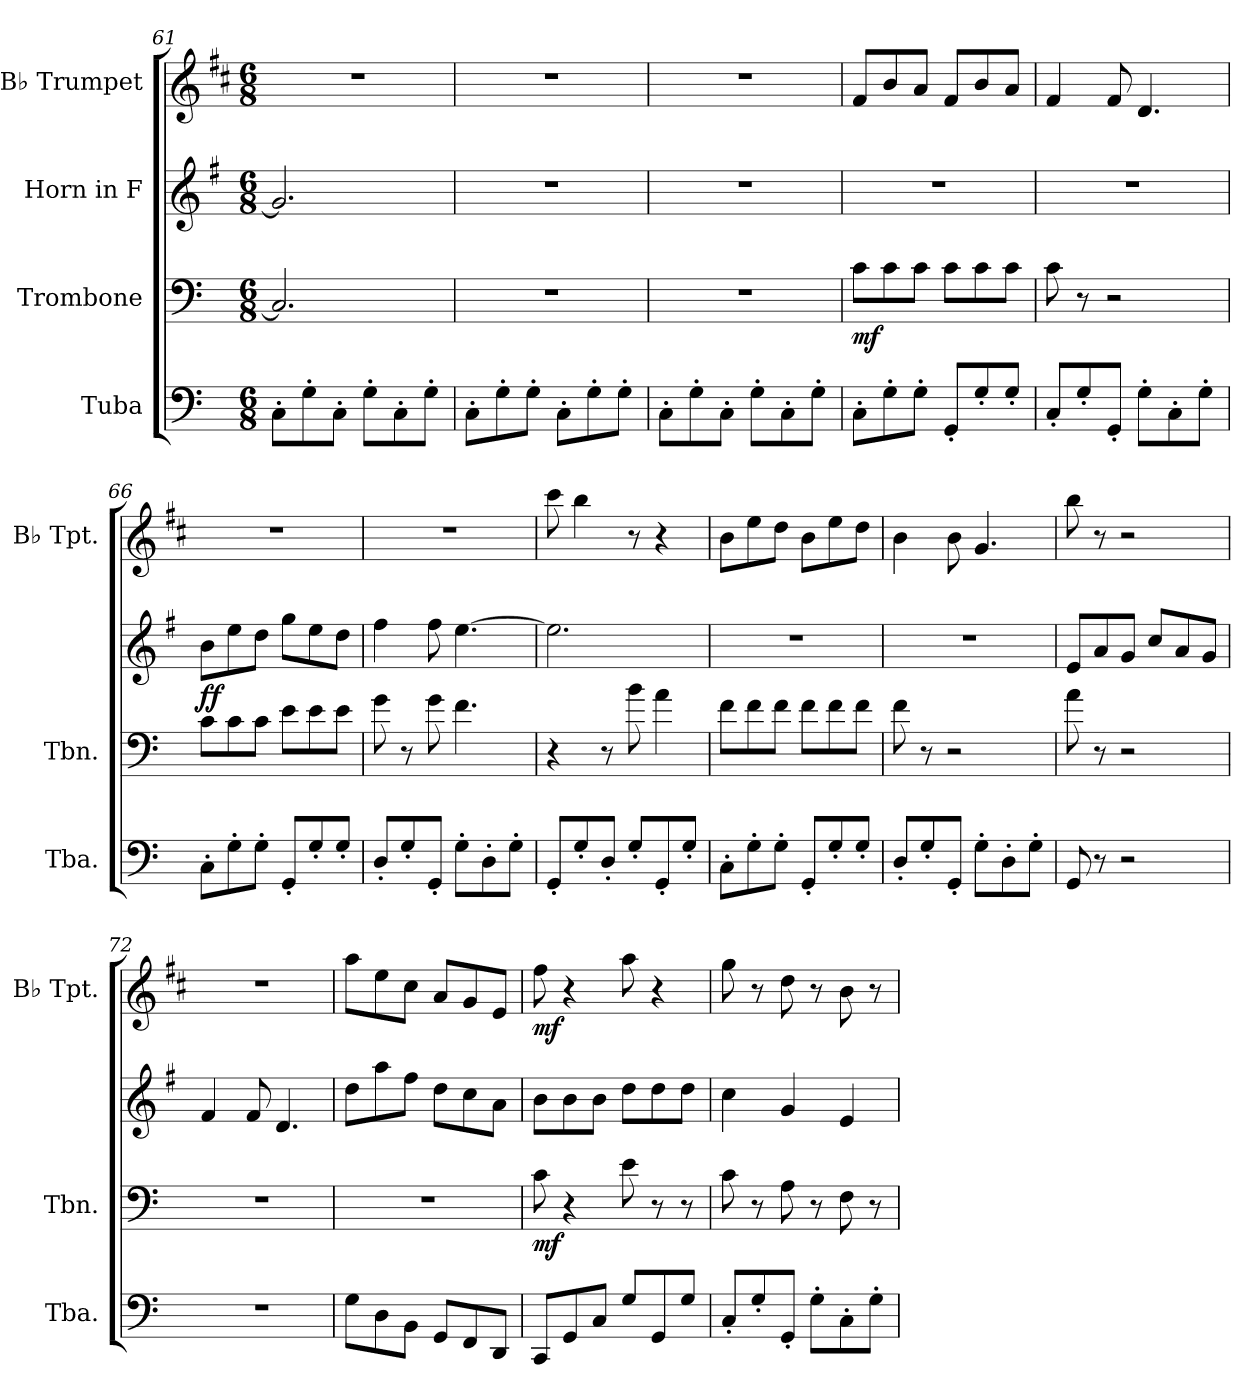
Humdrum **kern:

**kern	**kern	**dynam	**kern	**dynam	**kern	**dynam
*part4	*part3	*part3	*part2	*part2	*part1	*part1
*staff4	*staff3	*staff3	*staff2	*staff2	*staff1	*staff1
*I"Tuba	*I"Trombone	*	*I"Horn in F	*	*I"B♭ Trumpet	*
*I'Tba.	*I'Tbn.	*	*	*	*I'B♭ Tpt.	*
*clefF4	*clefF4	*	*clefG2	*	*clefG2	*
*	*	*	*ITrd4c7	*	*ITrd1c2	*
*k[]	*k[]	*	*k[]	*	*k[]	*
*M6/8	*M6/8	*	*M6/8	*	*M6/8	*
=61	=61	=61	=61	=61	=61	=61
8C'\L	2.C/]	.	2.c/]	.	2.r	.
8G'\	.	.	.	.	.	.
8C'\J	.	.	.	.	.	.
8G'\L	.	.	.	.	.	.
8C'\	.	.	.	.	.	.
8G'\J	.	.	.	.	.	.
=62	=62	=62	=62	=62	=62	=62
8C'\L	2.r	.	2.r	.	2.r	.
8G'\	.	.	.	.	.	.
8G'\J	.	.	.	.	.	.
8C'\L	.	.	.	.	.	.
8G'\	.	.	.	.	.	.
8G'\J	.	.	.	.	.	.
=63	=63	=63	=63	=63	=63	=63
8C'\L	2.r	.	2.r	.	2.r	.
8G'\	.	.	.	.	.	.
8C'\J	.	.	.	.	.	.
8G'\L	.	.	.	.	.	.
8C'\	.	.	.	.	.	.
8G'\J	.	.	.	.	.	.
!!LO:LB:g=z
=64	=64	=64	=64	=64	=64	=64
!	!	!LO:DY:b	!	!	!	!
8C'\L	8c\L	mf	2.r	.	8e/L	.
8G'\	8c\	.	.	.	8a/	.
8G'\J	8c\J	.	.	.	8g/J	.
8GG'/L	8c\L	.	.	.	8e/L	.
8G'/	8c\	.	.	.	8a/	.
8G'/J	8c\J	.	.	.	8g/J	.
=65	=65	=65	=65	=65	=65	=65
8C'/L	8c\	.	2.r	.	4e/	.
8G'/	8r	.	.	.	.	.
8GG'/J	2r	.	.	.	8e/	.
8G'\L	.	.	.	.	4.c/	.
8C'\	.	.	.	.	.	.
8G'\J	.	.	.	.	.	.
=66	=66	=66	=66	=66	=66	=66
!	!	!	!	!LO:DY:b	!	!
8C'\L	8c\L	.	8e\L	ff	2.r	.
8G'\	8c\	.	8a\	.	.	.
8G'\J	8c\J	.	8g\J	.	.	.
8GG'/L	8e\L	.	8cc\L	.	.	.
8G'/	8e\	.	8a\	.	.	.
8G'/J	8e\J	.	8g\J	.	.	.
=67	=67	=67	=67	=67	=67	=67
8D'/L	8g\	.	4b\	.	2.r	.
8G'/	8r	.	.	.	.	.
8GG'/J	8g\	.	8b\	.	.	.
8G'\L	4.f\	.	[4.a\	.	.	.
8D'\	.	.	.	.	.	.
8G'\J	.	.	.	.	.	.
=68	=68	=68	=68	=68	=68	=68
8GG'/L	4r	.	2.a\]	.	8bb\	.
8G'/	.	.	.	.	4aa\	.
8D'/J	8r	.	.	.	.	.
8G'/L	8b\	.	.	.	8r	.
8GG'/	4a\	.	.	.	4r	.
8G'/J	.	.	.	.	.	.
!!LO:PB:g=z
=69	=69	=69	=69	=69	=69	=69
8C'\L	8f\L	.	2.r	.	8a\L	.
8G'\	8f\	.	.	.	8dd\	.
8G'\J	8f\J	.	.	.	8cc\J	.
8GG'/L	8f\L	.	.	.	8a\L	.
8G'/	8f\	.	.	.	8dd\	.
8G'/J	8f\J	.	.	.	8cc\J	.
=70	=70	=70	=70	=70	=70	=70
8D'/L	8f\	.	2.r	.	4a\	.
8G'/	8r	.	.	.	.	.
8GG'/J	2r	.	.	.	8a\	.
8G'\L	.	.	.	.	4.f/	.
8D'\	.	.	.	.	.	.
8G'\J	.	.	.	.	.	.
=71	=71	=71	=71	=71	=71	=71
8GG/	8a\	.	8A/L	.	8aa\	.
8r	8r	.	8d/	.	8r	.
2r	2r	.	8c/J	.	2r	.
.	.	.	8f/L	.	.	.
.	.	.	8d/	.	.	.
.	.	.	8c/J	.	.	.
=72	=72	=72	=72	=72	=72	=72
2.r	2.r	.	4B/	.	2.r	.
.	.	.	8B/	.	.	.
.	.	.	4.G/	.	.	.
=73	=73	=73	=73	=73	=73	=73
8G\L	2.r	.	8g\L	.	8gg\L	.
8D\	.	.	8dd\	.	8dd\	.
8BB\J	.	.	8b\J	.	8b\J	.
8GG/L	.	.	8g\L	.	8g/L	.
8FF/	.	.	8f\	.	8f/	.
8DD/J	.	.	8d\J	.	8d/J	.
=74	=74	=74	=74	=74	=74	=74
!	!	!LO:DY:b	!	!	!	!LO:DY:b
8CC/L	8c\	mf	8e\L	.	8ee\	mf
8GG/	4r	.	8e\	.	4r	.
8C/J	.	.	8e\J	.	.	.
8G/L	8e\	.	8g\L	.	8gg\	.
8GG/	8r	.	8g\	.	4r	.
8G/J	8r	.	8g\J	.	.	.
=75	=75	=75	=75	=75	=75	=75
8C'/L	8c\	.	4f\	.	8ff\	.
8G'/	8r	.	.	.	8r	.
8GG'/J	8A\	.	4c/	.	8cc\	.
8G'\L	8r	.	.	.	8r	.
8C'\	8F\	.	4A/	.	8a\	.
8G'\J	8r	.	.	.	8r	.
=	=	=	=	=	=	=
*-	*-	*-	*-	*-	*-	*-
